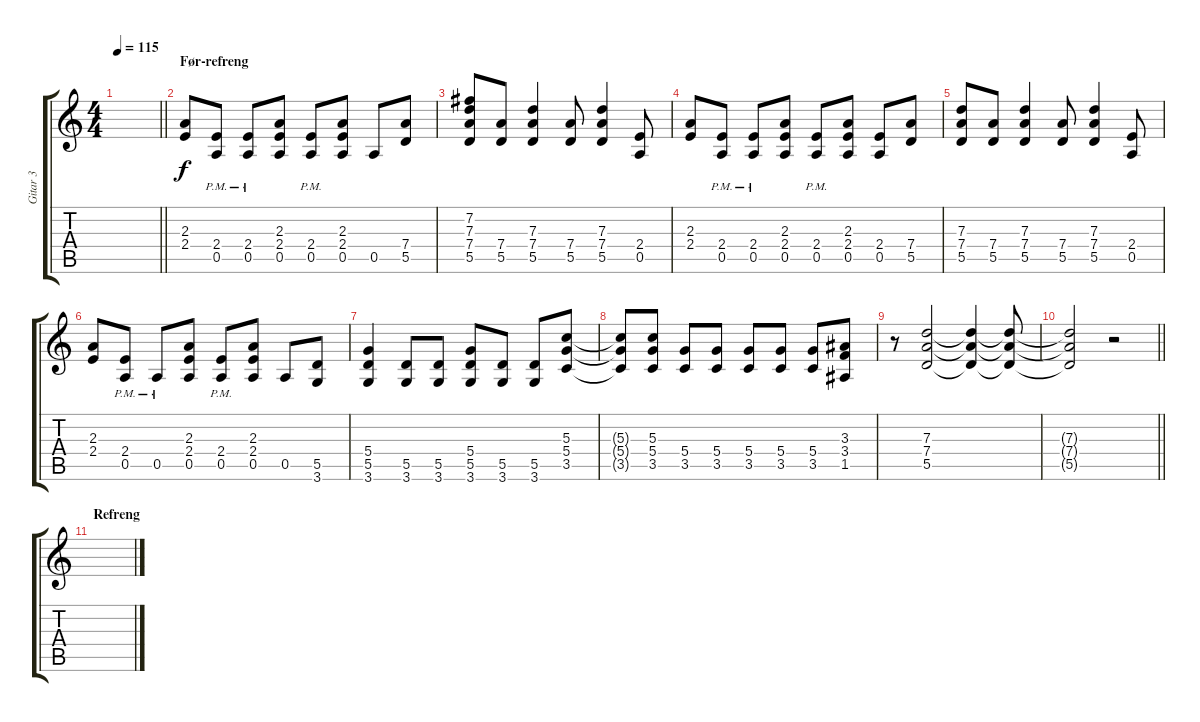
\track ("Gitar 3" "Gitar 3") {instrument distortionguitar}
\staff {score tabs}
\tuning (E4 B3 G3 D3 A2 E2) {hide}
\ts (4 4)
\tempo 115
\clef g2
\barLineRight lightlight
\ks c
|
\section ("" "Før-refreng")
(2.3 2.4).8{volume 13} (2.4 0.5{pm}).8 (2.4 0.5{pm}).8 (2.3 2.4 0.5).8 (2.4 0.5{pm}).8 (2.3 2.4 0.5).8 0.5.8 (7.4 5.5).8 |
(7.2 7.3 7.4 5.5).8 (7.4 5.5).8 (7.3 7.4 5.5).4 (7.4 5.5).8 (7.3 7.4 5.5).4 (2.4 0.5).8 |
(2.3 2.4).8 (2.4 0.5{pm}).8 (2.4 0.5{pm}).8 (2.3 2.4 0.5).8 (2.4 0.5{pm}).8 (2.3 2.4 0.5).8 (2.4 0.5).8 (7.4 5.5).8 |
(7.3 7.4 5.5).8 (7.4 5.5).8 (7.3 7.4 5.5).4 (7.4 5.5).8 (7.3 7.4 5.5).4 (2.4 0.5).8 |
(2.3 2.4).8 (2.4 0.5{pm}).8 0.5{pm}.8 (2.3 2.4 0.5).8 (2.4 0.5{pm}).8 (2.3 2.4 0.5).8 0.5.8 (5.5 3.6).8 |
(5.4 5.5 3.6).4 (5.5 3.6).8 (5.5 3.6).8 (5.4 5.5 3.6).8 (5.5 3.6).8 (5.5 3.6).8 (5.3 5.4 3.5).8 |
(5.3{t} 5.4{t} 3.5{t}).8 (5.3 5.4 3.5).8 (5.4 3.5).8 (5.4 3.5).8 (5.4 3.5).8 (5.4 3.5).8 (5.4 3.5).8 (3.3 3.4 1.5).8 |
r.8 (7.3 7.4 5.5).2 (7.3{t} 7.4{t} 5.5{t}).4 (7.3{t} 7.4{t} 5.5{t}).8 |
\barLineRight lightlight
(7.3{t} 7.4{t} 5.5{t}).2 r.2 |
\section ("" "Refreng")
